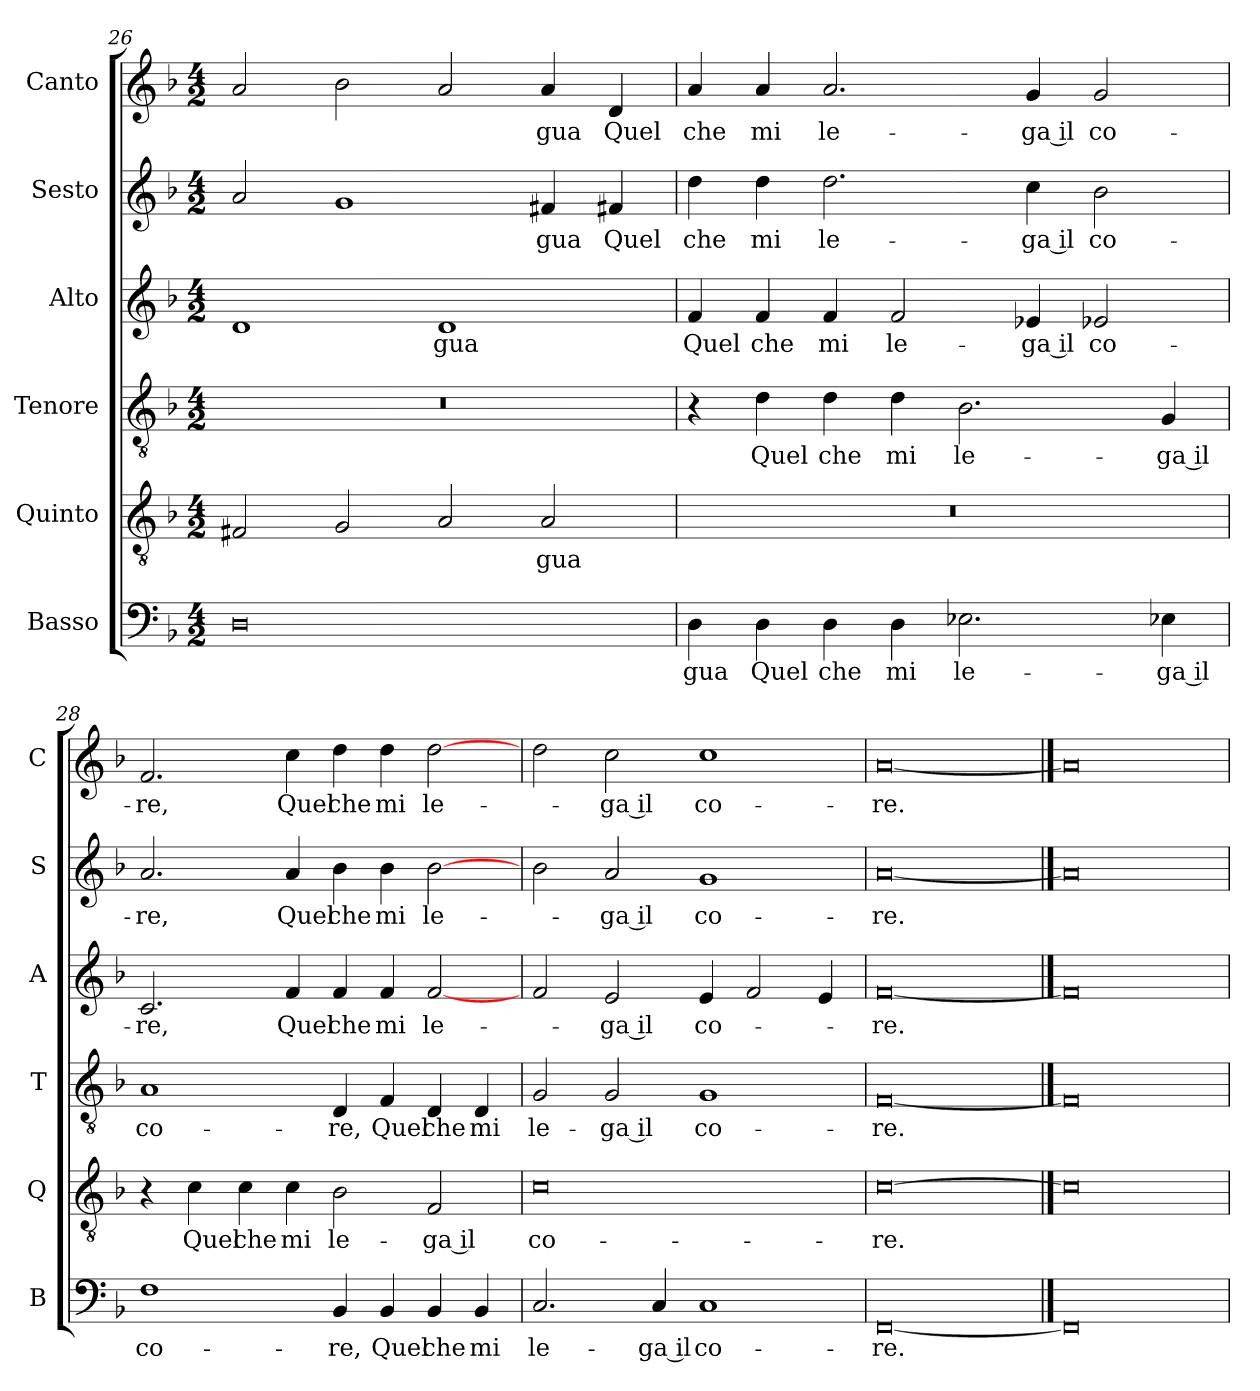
**kern	**text	**kern	**text	**kern	**text	**kern	**text	**kern	**text	**kern	**text
*part6	*part6	*part5	*part5	*part4	*part4	*part3	*part3	*part2	*part2	*part1	*part1
*staff6	*staff6	*staff5	*staff5	*staff4	*staff4	*staff3	*staff3	*staff2	*staff2	*staff1	*staff1
*I"Basso	*	*I"Quinto	*	*I"Tenore	*	*I"Alto	*	*I"Sesto	*	*I"Canto	*
*I'B	*	*I'Q	*	*I'T	*	*I'A	*	*I'S	*	*I'C	*
*clefF4	*	*clefGv2	*	*clefGv2	*	*clefG2	*	*clefG2	*	*clefG2	*
*k[b-]	*	*k[b-]	*	*k[b-]	*	*k[b-]	*	*k[b-]	*	*k[b-]	*
*d:	*	*d:	*	*d:	*	*d:	*	*d:	*	*d:	*
*M4/2	*	*M4/2	*	*M4/2	*	*M4/2	*	*M4/2	*	*M4/2	*
=26	=26	=26	=26	=26	=26	=26	=26	=26	=26	=26	=26
0D	.	2F#X	.	0r	.	1d	.	2a	.	2a	.
.	.	2G	.	.	.	.	.	1g	.	2b-	.
.	.	2A	.	.	.	1d	-gua	.	.	2a	.
.	.	2A	-gua	.	.	.	.	4f#X	-gua	4a	-gua
.	.	.	.	.	.	.	.	4f#X	Quel	4d	Quel
=27	=27	=27	=27	=27	=27	=27	=27	=27	=27	=27	=27
4D	-gua	0r	.	4r	.	4f	Quel	4dd	che	4a	che
4D	Quel	.	.	4d	Quel	4f	che	4dd	mi	4a	mi
4D	che	.	.	4d	che	4f	mi	2.dd	le-	2.a	le-
4D	mi	.	.	4d	mi	2f	le-	.	.	.	.
2.E-X	le-	.	.	2.B-	le-	.	.	.	.	.	.
.	.	.	.	.	.	4e-X	-ga il	4cc	-ga il	4g	-ga il
.	.	.	.	.	.	2e-X	co-	2b-	co-	2g	co-
4E-X	-ga il	.	.	4G	-ga il	.	.	.	.	.	.
=28	=28	=28	=28	=28	=28	=28	=28	=28	=28	=28	=28
1F	co-	4r	.	1A	co-	2.c	-re,	2.a	-re,	2.f	-re,
.	.	4c	Quel	.	.	.	.	.	.	.	.
.	.	4c	che	.	.	.	.	.	.	.	.
.	.	4c	mi	.	.	4f	Quel	4a	Quel	4cc	Quel
4BB-	-re,	2B-	le-	4D	-re,	4f	che	4b-	che	4dd	che
4BB-	Quel	.	.	4F	Quel	4f	mi	4b-	mi	4dd	mi
4BB-	che	2F	-ga il	4D	che	[2f	le-	[2b-	le-	[2dd	le-
4BB-	mi	.	.	4D	mi	.	.	.	.	.	.
=29	=29	=29	=29	=29	=29	=29	=29	=29	=29	=29	=29
2.C	le-	0c	co-	2G	le-	2f	.	2b-	.	2dd	.
.	.	.	.	2G	-ga il	2e	-ga il	2a	-ga il	2cc	-ga il
4C	-ga il	.	.	.	.	.	.	.	.	.	.
1C	co-	.	.	1G	co-	4e	co-	1g	co-	1cc	co-
.	.	.	.	.	.	2f	.	.	.	.	.
.	.	.	.	.	.	4e	.	.	.	.	.
=30	=30	=30	=30	=30	=30	=30	=30	=30	=30	=30	=30
[0FF	-re.	[0c	-re.	[0F	-re.	[0f	-re.	[0a	-re.	[0a	-re.
==31	==31	==31	==31	==31	==31	==31	==31	==31	==31	==31	==31
0FF]	.	0c]	.	0F]	.	0f]	.	0a]	.	0a]	.
=	=	=	=	=	=	=	=	=	=	=	=
*-	*-	*-	*-	*-	*-	*-	*-	*-	*-	*-	*-
